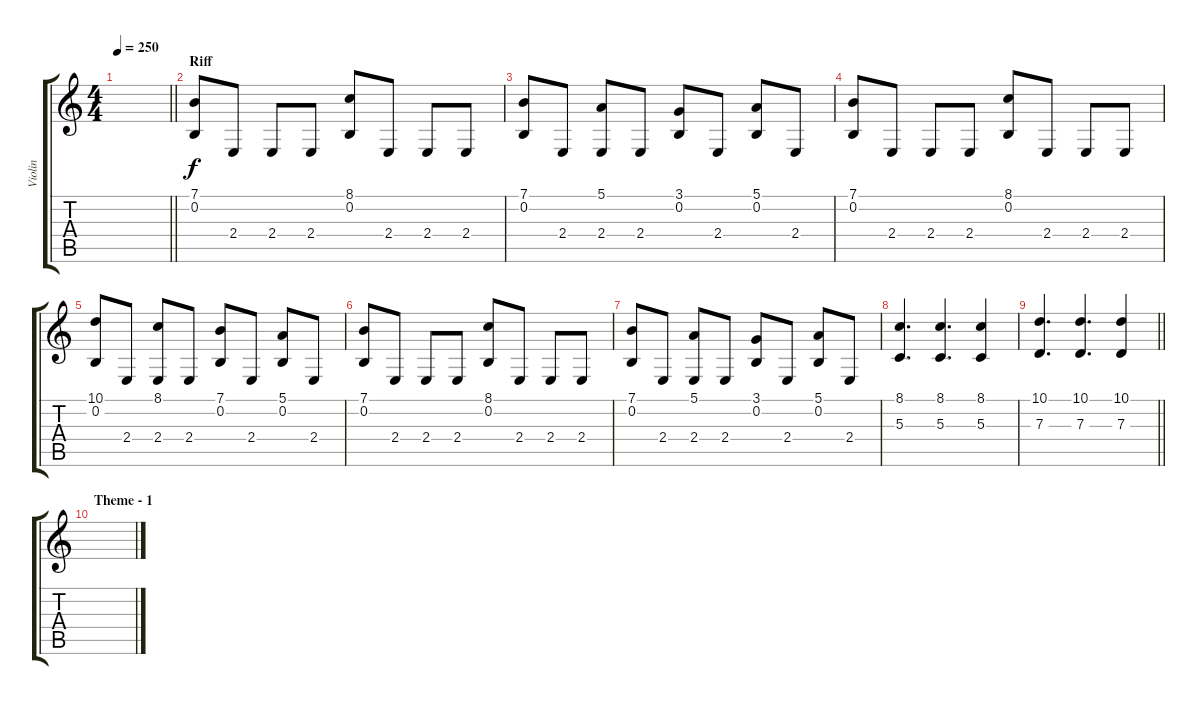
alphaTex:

\track ("Violin" "Violin") {instrument violin}
\staff {score tabs}
\tuning (E4 B3 G3 D3 A2 E2) {hide}
\ts (4 4)
\tempo 250
\clef g2
\barLineRight lightlight
\ks c
|
\section ("" "Riff")
(7.1 0.2).8 2.4.8 2.4.8 2.4.8 (8.1 0.2).8 2.4.8 2.4.8 2.4.8 |
(7.1 0.2).8 2.4.8 (5.1 2.4).8 2.4.8 (3.1 0.2).8 2.4.8 (5.1 0.2).8 2.4.8 |
(7.1 0.2).8 2.4.8 2.4.8 2.4.8 (8.1 0.2).8 2.4.8 2.4.8 2.4.8 |
(10.1 0.2).8 2.4.8 (8.1 2.4).8 2.4.8 (7.1 0.2).8 2.4.8 (5.1 0.2).8 2.4.8 |
(7.1 0.2).8 2.4.8 2.4.8 2.4.8 (8.1 0.2).8 2.4.8 2.4.8 2.4.8 |
(7.1 0.2).8 2.4.8 (5.1 2.4).8 2.4.8 (3.1 0.2).8 2.4.8 (5.1 0.2).8 2.4.8 |
(8.1 5.3).4{d} (8.1 5.3).4{d} (8.1 5.3).4 |
\barLineRight lightlight
(10.1 7.3).4{d} (10.1 7.3).4{d} (10.1 7.3).4 |
\section ("" "Theme - 1")
